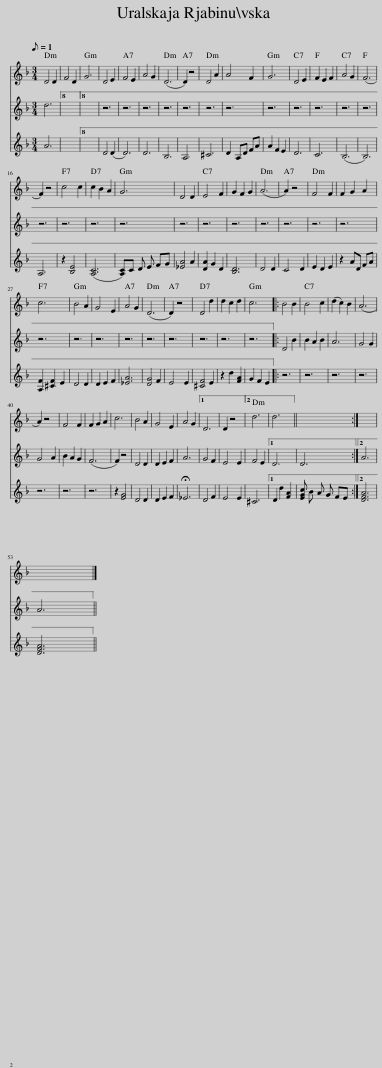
X:1
%%score 1 2 3
L:1/8
Q:1/8=1
M:3/4
I:linebreak $
K:Dmin
V:1 treble
V:2 treble
V:3 treble
V:1
 D4 D2 |8 F4 D2 ||8 G6 | D4 E2 | F4 E2 | %5
 A4 G2 | (D6 | D2) z4 | D4 A2 | A4 F2 | %10
 G6 | D4 E2 | F2 E2 F2 | A4 G2 | (F6 |$ %15
 F2) z4 | c4 c2 | c2 B2 A2 | G6 | D4 D2 | %20
 E4 F2 | G2 F2 G2 | (A6 | A2) z4 | F4 F2 | %25
 F2 G2 A2 |$ c6 | B4 A2 | G4 E2 | A4 G2 | %30
 (D6 | D2) z4 | D4 d2 | d2 c2 d2 | c6 |: %35
 B4 B2 | B4 c2 | (d2 c2) B2 | (A6 |$ A2) z4 | %40
 F4 F2 | F2 G2 A2 | c6 | B4 A2 | G4 E2 | %45
 A4 G2 |1 D6 | D2 z4 ||2 d6 |1 d6 || %50
 x6 :|2 x6 |$ x6 |] %53
V:2
 d6 |8 x6 ||8 x6 | z6 | z6 | %5
 z6 | z6 | z6 | z6 | z6 | %10
 z6 | z6 | z6 | z6 | z6 |$ %15
 z6 | z6 | z6 | z6 | z6 | %20
 z6 | z6 | z6 | z6 | z6 | %25
 z6 |$ z6 | z6 | z6 | z6 | %30
 z6 | z6 | z6 | z6 | z6 |: %35
 D4 B2 | B2 A2 B2 | A6 | G4 G2 |$ G4 A2 | %40
 B2 A2 G2 | (F6 | F2) z4 | D4 D2 | D2 E2 F2 | %45
 A6 |1 G4 F2 | E4 E2 ||2 F4 E2 |1 D6 || %50
 D6 :|2 A6 |$ A6 |] %53
V:3
 A6 |8 x6 ||8 x6 | D4 (D2 | D6) | %5
 D6 | B,6 | A,6 | ^C6 | D2 A,D FA | %10
 A2 F2 E2 | D6 | C6 | (B,6 | B,6) |$ %15
 A,6 | z2 [B,E]4 | ([A,C]6 | [A,C])C D E FG | [_EA]4 A2 | %20
 [DA]2 G2 D2 | [B,D]6 | D4 D2 | C4 D2 | E2 D2 E2 | %25
 z2 AD FA |$ [A,F]2 [^CF]2 E2 | D4 D2 | D2 E2 F2 | [_EA]6 | %30
 [DG]4 F2 | E4 E2 | [^CF]4 E2 | z2 d2 [FA]2 | G2 F2 E2 |: %35
 z6 | z6 | z6 | z6 |$ z6 | %40
 z6 | z6 | z2 [EG]4 | D4 D2 | D2 E2 F2 | %45
 !fermata!_E6 |1 D4 F2 | E4 E2 ||2 ^C6 |1 D2 d2 [FA]2 || %50
 [EGc] B A G FE :|2 [DFA]6 |$ [DFA]6 |] %53
